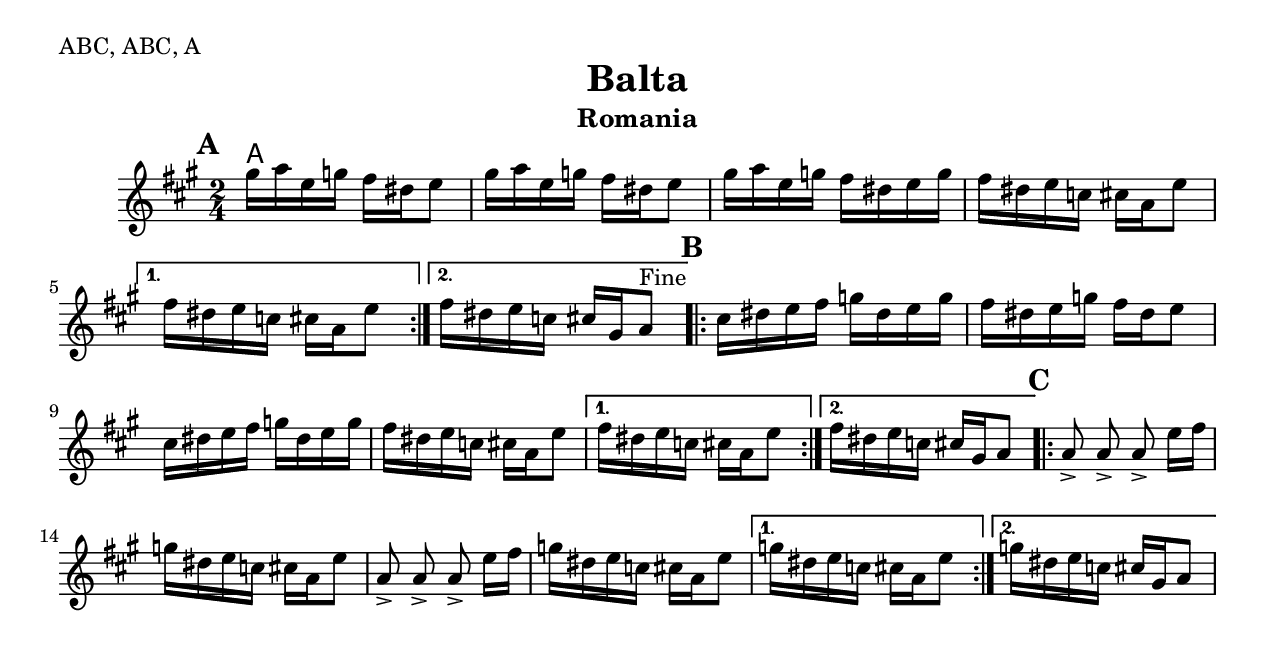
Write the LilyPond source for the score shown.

\version "2.18.0"
\include "english.ly"
\paper{
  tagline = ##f
  print-all-headers = ##t
  #(set-paper-size "letter")
}
date = #(strftime "%d-%m-%Y" (localtime (current-time)))

%\markup{ \italic{ " Updated " \date  }  }
\markup{ ABC, ABC, A }

%#################################### Melody ########################
melody = \relative c'''{
  \clef treble
  \key a \major
  \time 2/4
  \set Score.markFormatter = #format-mark-box-alphabet
  
  %\partial 16*3 a16 d f   %lead in notes

  \repeat volta 2{
    \mark \default
    gs16 a e g fs ds e8|
    gs16 a e g fs ds e8|
    gs16 a e g fs ds e g|
    fs16 ds e c cs a e'8|


  }
  \alternative {
    {fs16 ds e c cs a e'8| }
    {fs16 ds e c cs  gs a8^Fine|}
  }

  \repeat volta 2{
    \mark \default
    cs16 ds e fs g ds e g
    fs16 ds e g fs ds e8|
    cs16 ds e fs g ds e g
    fs16 ds e c cs a e'8|


  }
  \alternative {
    {fs16 ds e c cs a e'8| }
    {  fs16 ds e c cs gs a8|}

  }
  \repeat volta 2{
    % \break
    \mark \default
    \autoBeamOff a->a-> a-> \autoBeamOn e'16 fs|
    g16 ds e c cs a e'8|
    \autoBeamOff  a,8-> a-> a-> \autoBeamOn e'16 fs|
    g16 ds e c cs a e'8|

  }
  \alternative{
    {g16 ds e c cs a e'8|}
    {g16 ds e c cs gs a8|}
  }

}
%################################# Lyrics #####################
%\addlyrics{  }
%################################# Chords #######################
harmonies = \chordmode {
  a2
}

\score {
  <<
    \new ChordNames {
      \set chordChanges = ##t
      \harmonies
    }
    \new Staff
    \melody
  >>
  \header{
    title= "Balta"
    subtitle="Romania"
    composer= ""
    instrument =""
    arranger= ""
  }
  \layout{indent = 1.0\cm}
  \midi {
    \tempo 4 = 120

    % \midi { }
  }
}
%{
% more verses:
\markup{}
\markup {
  \fill-line {
    \hspace #0.1 % distance from left margin
    \column {
      \line { "1."
        \column {
          ""
        }
      }
      \hspace #0.2 % vertical distance between verses
      \line { "2."
        \column {
         ""
        }
      }
    }
    \hspace #0.1  % horiz. distance between columns
    \column {
      \line { "3."
        \column {
          ""
        }
      }
      \hspace #0.2 % distance between verses
      \line { "4."
        \column {
         ""
        }
      }
    }
    \hspace #0.1 % distance to right margin
  }
}

%}
